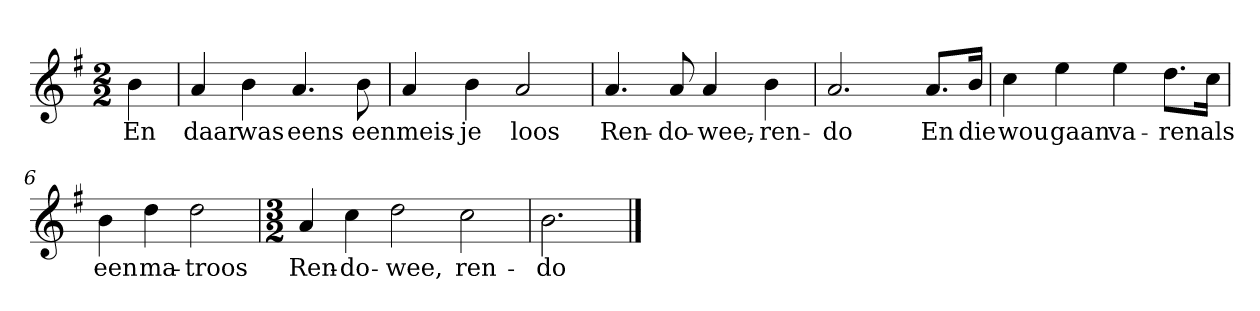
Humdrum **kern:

**kern	**text
*part1	*part1
*staff1	*staff1
*clefG2	*
*k[f#]	*
*G:	*
*M2/2	*
*MM120	*
=	=
4b	En
=1	=1
4a	daar
4b	was
4.a	eens
8b	een
=2	=2
4a	meis-
4b	-je
2a	loos
=3	=3
4.a	Ren-
8a	-do-
4a	-wee,-
4b	-ren-
=4	=4
2.a	-do
8.a/L	En
16b/Jk	die
=5	=5
4cc	wou
4ee	gaan
4ee	va-
8.dd\L	-ren
16cc\Jk	als
=6	=6
4b	een
4dd	ma-
2dd	-troos
=7	=7
*M3/2	*
4a	Ren-
4cc	-do-
2dd	-wee,
2cc	ren-
=8	=8
2.b	-do
==	==
*-	*-
